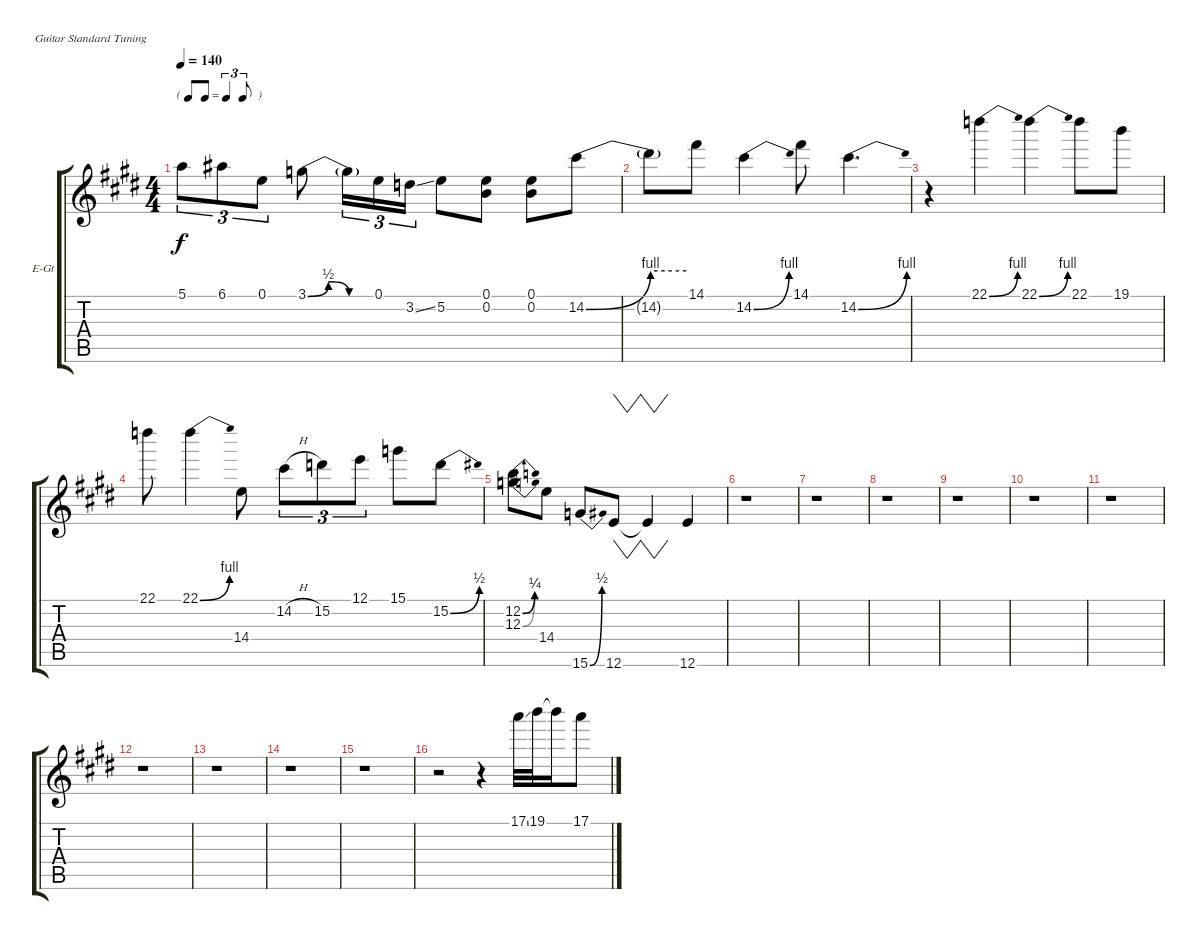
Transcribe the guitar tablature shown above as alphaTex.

\bracketExtendMode groupsimilarinstruments
\firstSystemTrackNameOrientation horizontal
\otherSystemsTrackNameOrientation horizontal
\track ("Guitar Solo 1" "E-Gt") {instrument distortionguitar}
\staff {score tabs}
\tuning (E4 B3 G3 D3 A2 E2)
\ts (4 4)
\tf triplet8th
\tempo 140
\clef g2
\ks e
5.1.8{tu (3 2) dy f} 6.1.8{tu (3 2)} 0.1.8{tu (3 2)} 3.1{be (bendrelease 0 0 30 2 30 2 60 0)}.8 3.1{be (hold 0 0 60 0) t}.16{tu (3 2)} 0.1.16{tu (3 2)} 3.2{ss}.16{tu (3 2)} 5.2.8 (0.1 0.2).8 (0.1 0.2).8 14.2{be (bend 0 0 60 4)}.8 |
14.2{be (hold 0 4 60 4) t}.8 14.1.8 14.2{be (bend 0 0 60 4)}.4 14.1.8 14.2{be (bend 0 0 60 4)}.4{d} |
r.4 22.1{be (bend 0 0 60 4)}.4 22.1{be (bend 0 0 60 4)}.4 22.1.8 19.1.8 |
22.1.8 22.1{be (bend 0 0 60 4)}.4 14.4.8 14.2{h}.8{tu (3 2)} 15.2.8{tu (3 2)} 12.1.8{tu (3 2)} 15.1.8 15.2{be (bend 0 0 60 2)}.8 |
(12.2{be (bend 0 0 60 1)} 12.3{be (bend 0 0 60 1)}).8 14.4.8 15.6{be (bend 0 0 60 2)}.8 12.6.8{vw} 12.6{t}.4{vw} 12.6.4 |
r.1 |
r.1 |
r.1 |
r.1 |
r.1 |
r.1 |
r.1 |
r.1 |
r.1 |
r.1 |
r.2 r.4 17.1{ss}.32 19.1.32 19.1{t}.16 17.1.8
